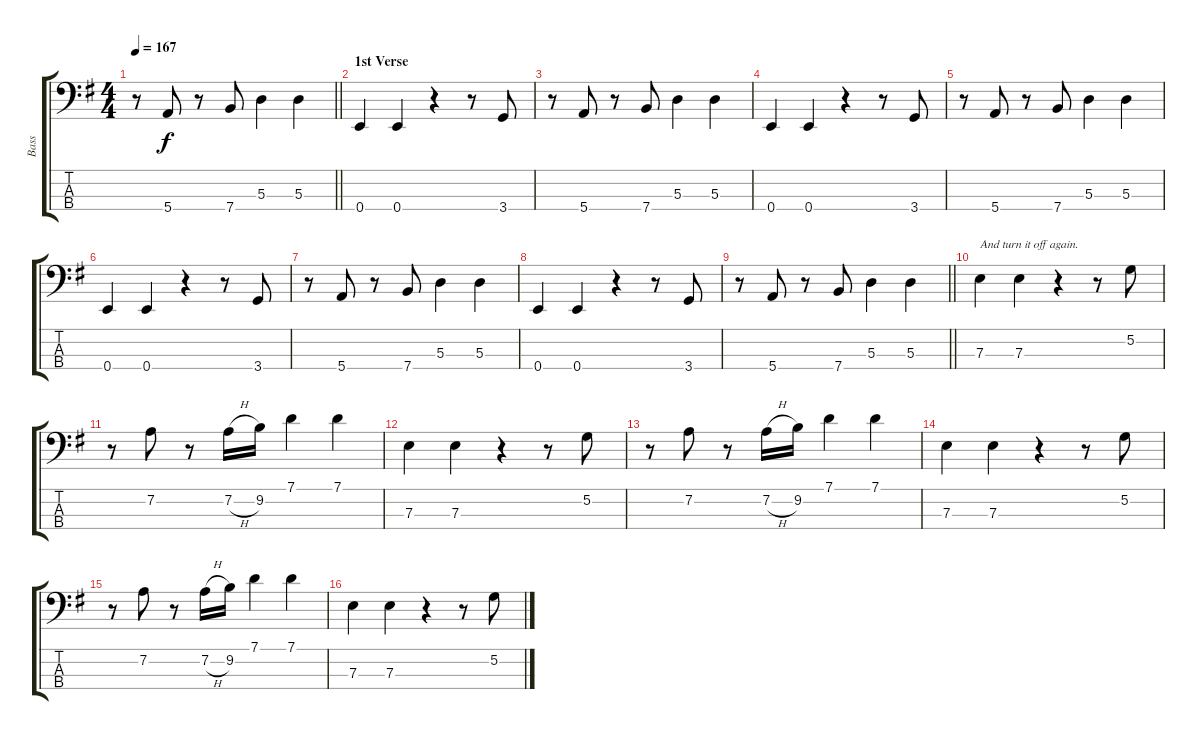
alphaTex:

\track ("Bass" "Bass") {instrument electricbasspick}
\staff {score tabs}
\tuning (G2 D2 A1 E1) {hide}
\ts (4 4)
\tempo 167
\clef f4
\barLineRight lightlight
\ks eminor
r.8{dy f} 5.4.8 r.8 7.4.8 5.3.4 5.3.4 |
\section ("" "1st Verse")
0.4.4 0.4.4 r.4 r.8 3.4.8 |
r.8 5.4.8 r.8 7.4.8 5.3.4 5.3.4 |
0.4.4 0.4.4 r.4 r.8 3.4.8 |
r.8 5.4.8 r.8 7.4.8 5.3.4 5.3.4 |
0.4.4 0.4.4 r.4 r.8 3.4.8 |
r.8 5.4.8 r.8 7.4.8 5.3.4 5.3.4 |
0.4.4 0.4.4 r.4 r.8 3.4.8 |
\barLineRight lightlight
r.8 5.4.8 r.8 7.4.8 5.3.4 5.3.4 |
7.3.4{txt "And turn it off again." instrument electricbasspick} 7.3.4 r.4 r.8 5.2.8 |
r.8 7.2.8 r.8 7.2{h}.16 9.2.16 7.1.4 7.1.4 |
7.3.4 7.3.4 r.4 r.8 5.2.8 |
r.8 7.2.8 r.8 7.2{h}.16 9.2.16 7.1.4 7.1.4 |
7.3.4 7.3.4 r.4 r.8 5.2.8 |
r.8 7.2.8 r.8 7.2{h}.16 9.2.16 7.1.4 7.1.4 |
7.3.4 7.3.4 r.4 r.8 5.2.8
